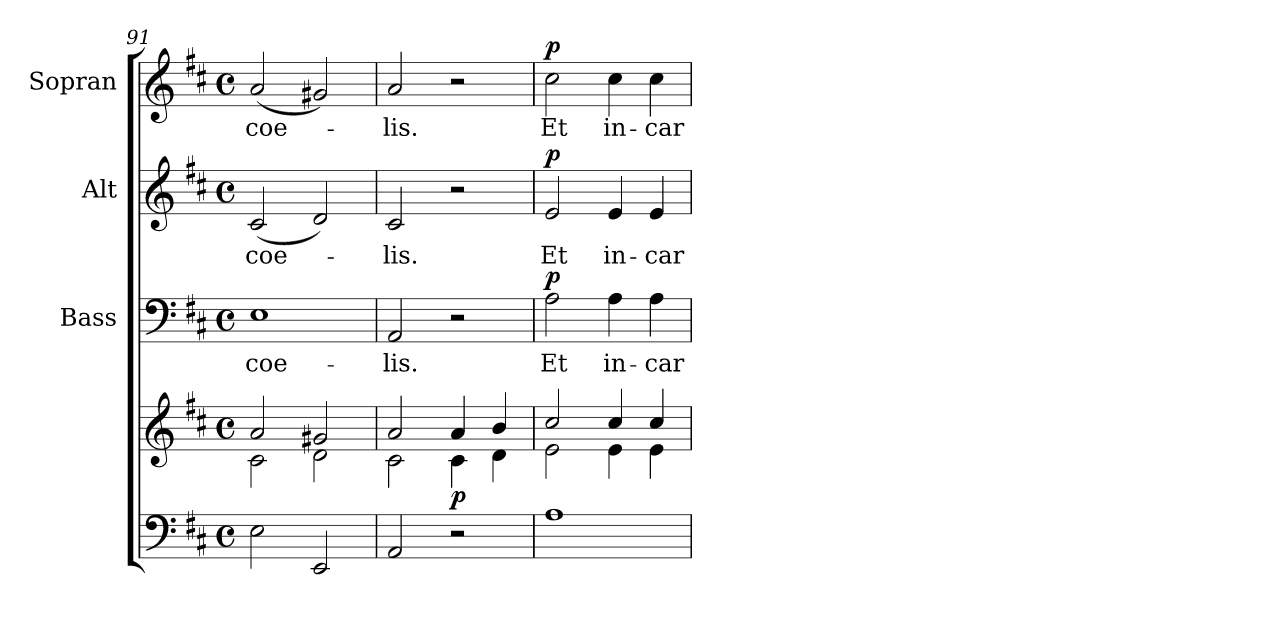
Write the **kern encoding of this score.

**kern	**kern	**dynam	**kern	**text	**dynam	**kern	**text	**dynam	**kern	**text	**dynam
*part4	*part4	*part4	*part3	*part3	*part3	*part2	*part2	*part2	*part1	*part1	*part1
*staff5	*staff4	*staff4/5	*staff3	*staff3	*staff3	*staff2	*staff2	*staff2	*staff1	*staff1	*staff1
*	*	*	*I"Bass	*	*	*I"Alt	*	*	*I"Sopran	*	*
*	*	*	*I'B.	*	*	*I'A.	*	*	*I'S.	*	*
!!LO:PB:g=z
*clefF4	*clefG2	*	*clefF4	*	*	*clefG2	*	*	*clefG2	*	*
*k[f#c#]	*k[f#c#]	*	*k[f#c#]	*	*	*k[f#c#]	*	*	*k[f#c#]	*	*
*D:	*D:	*	*D:	*	*	*D:	*	*	*D:	*	*
*M4/4	*M4/4	*	*M4/4	*	*	*M4/4	*	*	*M4/4	*	*
*met(c)	*met(c)	*	*met(c)	*	*	*met(c)	*	*	*met(c)	*	*
=91	=91	=91	=91	=91	=91	=91	=91	=91	=91	=91	=91
*	*^	*	*	*	*	*	*	*	*	*	*
!	!	!	!	!	!LO:LY:b	!	!	!LO:LY:b	!	!	!LO:LY:b	!
2E\	2a/	2c#\	.	1E	coe-	.	(<2c#/	coe-	.	(<2a/	coe-	.
2EE/	2g#X/	2d\	.	.	.	.	2d/)	.	.	2g#X/)	.	.
=92	=92	=92	=92	=92	=92	=92	=92	=92	=92	=92	=92	=92
!	!	!	!	!	!LO:LY:b	!	!	!LO:LY:b	!	!	!LO:LY:b	!
2AA/	2a/	2c#\	.	2AA/	-lis.	.	2c#/	-lis.	.	2a/	-lis.	.
!	!	!	!LO:DY:b	!	!	!	!	!	!	!	!	!
2r	4a/	4c#\	p	2r	.	.	2r	.	.	2r	.	.
.	4b/	4d\	.	.	.	.	.	.	.	.	.	.
=93	=93	=93	=93	=93	=93	=93	=93	=93	=93	=93	=93	=93
!	!	!	!	!	!LO:LY:b	!LO:DY:a	!	!LO:LY:b	!LO:DY:a	!	!LO:LY:b	!LO:DY:a
1A	2cc#/	2e\	.	2A\	Et	p	2e/	Et	p	2cc#\	Et	p
!	!	!	!	!	!LO:LY:b	!	!	!LO:LY:b	!	!	!LO:LY:b	!
.	4cc#/	4e\	.	4A\	in-	.	4e/	in-	.	4cc#\	in-	.
!	!	!	!	!	!LO:LY:b	!	!	!LO:LY:b	!	!	!LO:LY:b	!
.	4cc#/	4e\	.	4A\	-car-	.	4e/	-car-	.	4cc#\	-car-	.
*	*v	*v	*	*	*	*	*	*	*	*	*	*
=	=	=	=	=	=	=	=	=	=	=	=
*-	*-	*-	*-	*-	*-	*-	*-	*-	*-	*-	*-
